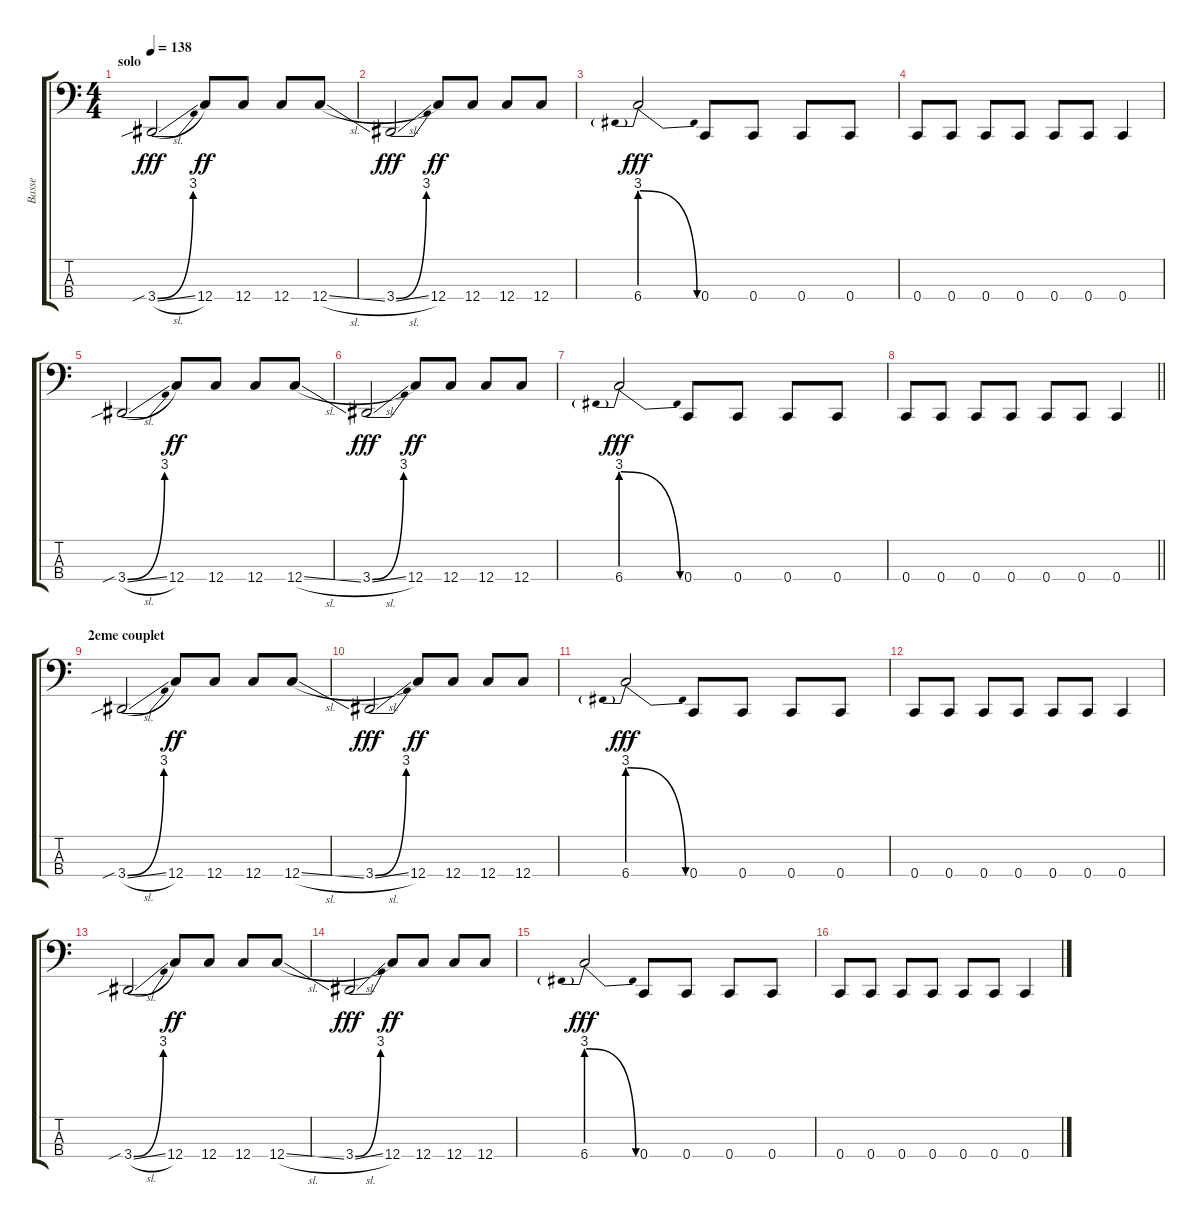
\track ("Basse" "Basse") {instrument electricbassfinger}
\staff {score tabs}
\tuning (F2 C2 G1 C1) {hide}
\ts (4 4)
\section ("" "solo")
\tempo 138
\clef f4
\ks c
3.4{be (bend 0 0 60 12) sib sl}.2{dy fff} 12.4.8{dy ff} 12.4.8 12.4.8 12.4{sl}.8 |
3.4{be (bend 0 0 60 12) sl}.2{dy fff} 12.4.8{dy ff} 12.4.8 12.4.8 12.4.8 |
6.4{be (prebendrelease 0 12 60 0)}.2{dy fff} 0.4.8 0.4.8 0.4.8 0.4.8 |
0.4.8 0.4.8 0.4.8 0.4.8 0.4.8 0.4.8 0.4.4 |
3.4{be (bend 0 0 60 12) sib sl}.2 12.4.8{dy ff} 12.4.8 12.4.8 12.4{sl}.8 |
3.4{be (bend 0 0 60 12) sl}.2{dy fff} 12.4.8{dy ff} 12.4.8 12.4.8 12.4.8 |
6.4{be (prebendrelease 0 12 60 0)}.2{dy fff} 0.4.8 0.4.8 0.4.8 0.4.8 |
\barLineRight lightlight
0.4.8 0.4.8 0.4.8 0.4.8 0.4.8 0.4.8 0.4.4 |
\section ("" "2eme couplet")
3.4{be (bend 0 0 60 12) sib sl}.2 12.4.8{dy ff} 12.4.8 12.4.8 12.4{sl}.8 |
3.4{be (bend 0 0 60 12) sl}.2{dy fff} 12.4.8{dy ff} 12.4.8 12.4.8 12.4.8 |
6.4{be (prebendrelease 0 12 60 0)}.2{dy fff} 0.4.8 0.4.8 0.4.8 0.4.8 |
0.4.8 0.4.8 0.4.8 0.4.8 0.4.8 0.4.8 0.4.4 |
3.4{be (bend 0 0 60 12) sib sl}.2 12.4.8{dy ff} 12.4.8 12.4.8 12.4{sl}.8 |
3.4{be (bend 0 0 60 12) sl}.2{dy fff} 12.4.8{dy ff} 12.4.8 12.4.8 12.4.8 |
6.4{be (prebendrelease 0 12 60 0)}.2{dy fff} 0.4.8 0.4.8 0.4.8 0.4.8 |
0.4.8 0.4.8 0.4.8 0.4.8 0.4.8 0.4.8 0.4.4
